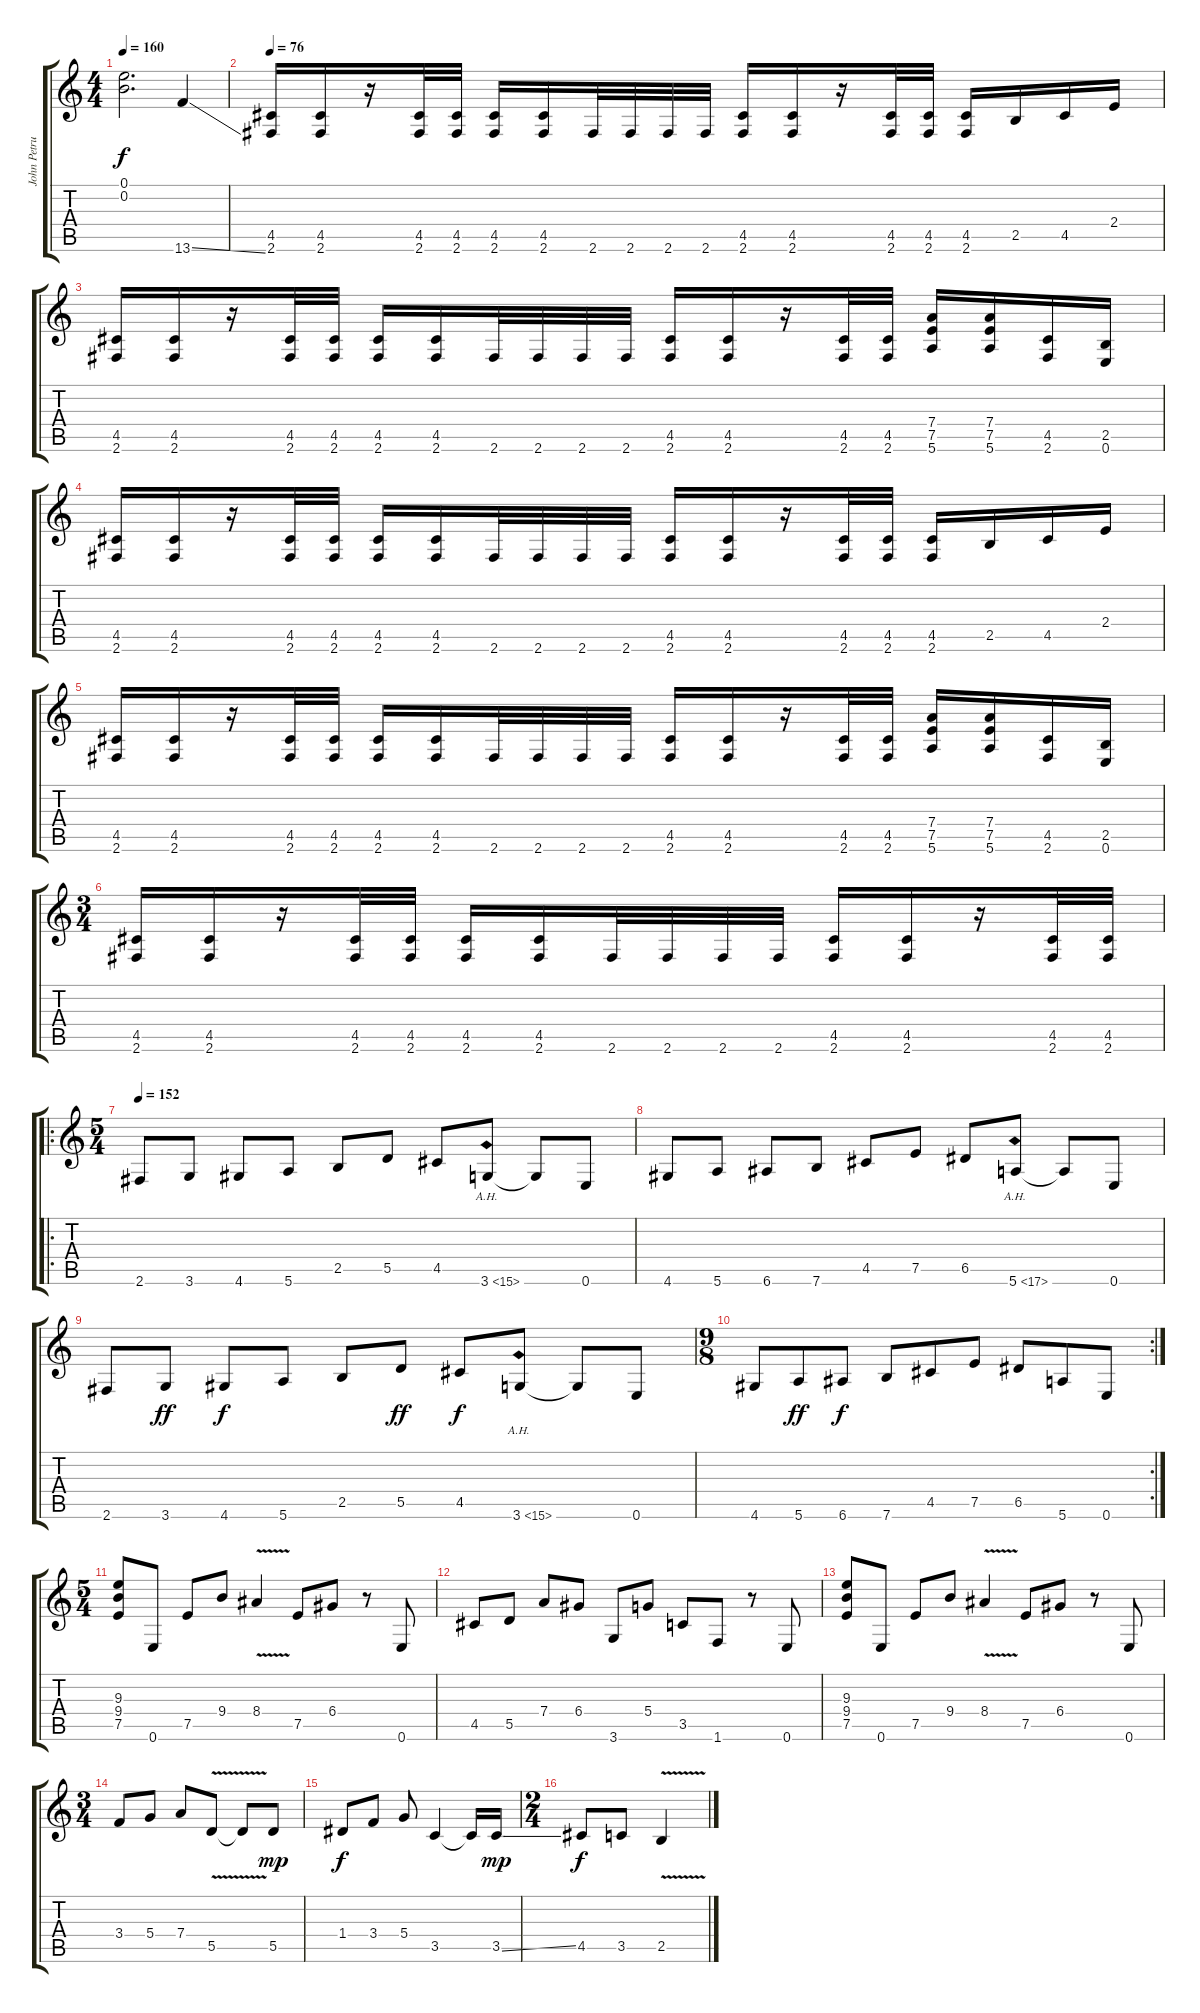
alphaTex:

\track ("John Petrucci (Guitar)" "John Petru") {instrument distortionguitar}
\staff {score tabs}
\tuning (E4 B3 G3 D3 A2 E2) {hide}
\ts (4 4)
\tempo 160
\clef g2
\ks c
(0.1{t} 0.2{t}).2{d dy f} 13.6{ss}.4 |
\tempo 76
(4.5 2.6).16 (4.5 2.6).16 r.16 (4.5 2.6).32 (4.5 2.6).32 (4.5 2.6).16 (4.5 2.6).16 2.6.32 2.6.32 2.6.32 2.6.32 (4.5 2.6).16 (4.5 2.6).16 r.16 (4.5 2.6).32 (4.5 2.6).32 (4.5 2.6).16 2.5.16 4.5.16 2.4.16 |
(4.5 2.6).16 (4.5 2.6).16 r.16 (4.5 2.6).32 (4.5 2.6).32 (4.5 2.6).16 (4.5 2.6).16 2.6.32 2.6.32 2.6.32 2.6.32 (4.5 2.6).16 (4.5 2.6).16 r.16 (4.5 2.6).32 (4.5 2.6).32 (7.4 7.5 5.6).16 (7.4 7.5 5.6).16 (4.5 2.6).16 (2.5 0.6).16 |
(4.5 2.6).16 (4.5 2.6).16 r.16 (4.5 2.6).32 (4.5 2.6).32 (4.5 2.6).16 (4.5 2.6).16 2.6.32 2.6.32 2.6.32 2.6.32 (4.5 2.6).16 (4.5 2.6).16 r.16 (4.5 2.6).32 (4.5 2.6).32 (4.5 2.6).16 2.5.16 4.5.16 2.4.16 |
(4.5 2.6).16 (4.5 2.6).16 r.16 (4.5 2.6).32 (4.5 2.6).32 (4.5 2.6).16 (4.5 2.6).16 2.6.32 2.6.32 2.6.32 2.6.32 (4.5 2.6).16 (4.5 2.6).16 r.16 (4.5 2.6).32 (4.5 2.6).32 (7.4 7.5 5.6).16 (7.4 7.5 5.6).16 (4.5 2.6).16 (2.5 0.6).16 |
\ts (3 4)
(4.5 2.6).16 (4.5 2.6).16 r.16 (4.5 2.6).32 (4.5 2.6).32 (4.5 2.6).16 (4.5 2.6).16 2.6.32 2.6.32 2.6.32 2.6.32 (4.5 2.6).16 (4.5 2.6).16 r.16 (4.5 2.6).32 (4.5 2.6).32 |
\ro
\ts (5 4)
\tempo 152
2.6.8 3.6.8 4.6.8 5.6.8 2.5.8 5.5.8 4.5.8 3.6{ah 12}.8 3.6{t}.8 0.6.8 |
4.6.8 5.6.8 6.6.8 7.6.8 4.5.8 7.5.8 6.5.8 5.6{ah 12}.8 5.6{t}.8 0.6.8 |
2.6.8 3.6.8{dy ff} 4.6.8{dy f} 5.6.8 2.5.8 5.5.8{dy ff} 4.5.8{dy f} 3.6{ah 12}.8 3.6{t}.8 0.6.8 |
\rc 2
\ts (9 8)
4.6.8 5.6.8{dy ff} 6.6.8{dy f} 7.6.8 4.5.8 7.5.8 6.5.8 5.6.8 0.6.8 |
\ts (5 4)
(9.3 9.4 7.5).8 0.6.8 7.5.8 9.4.8 8.4{v}.4 7.5.8 6.4.8 r.8 0.6.8 |
4.5.8 5.5.8 7.4.8 6.4.8 3.6.8 5.4.8 3.5.8 1.6.8 r.8 0.6.8 |
(9.3 9.4 7.5).8 0.6.8 7.5.8 9.4.8 8.4{v}.4 7.5.8 6.4.8 r.8 0.6.8 |
\ts (3 4)
3.4.8 5.4.8 7.4.8 5.5{v}.8 5.5{t}.8 5.5.8{dy mp} |
1.4.8{dy f} 3.4.8 5.4.8 3.5.4 3.5{t}.16 3.5{ss}.16{dy mp} |
\ts (2 4)
4.5.8{dy f} 3.5.8 2.5{v}.4
